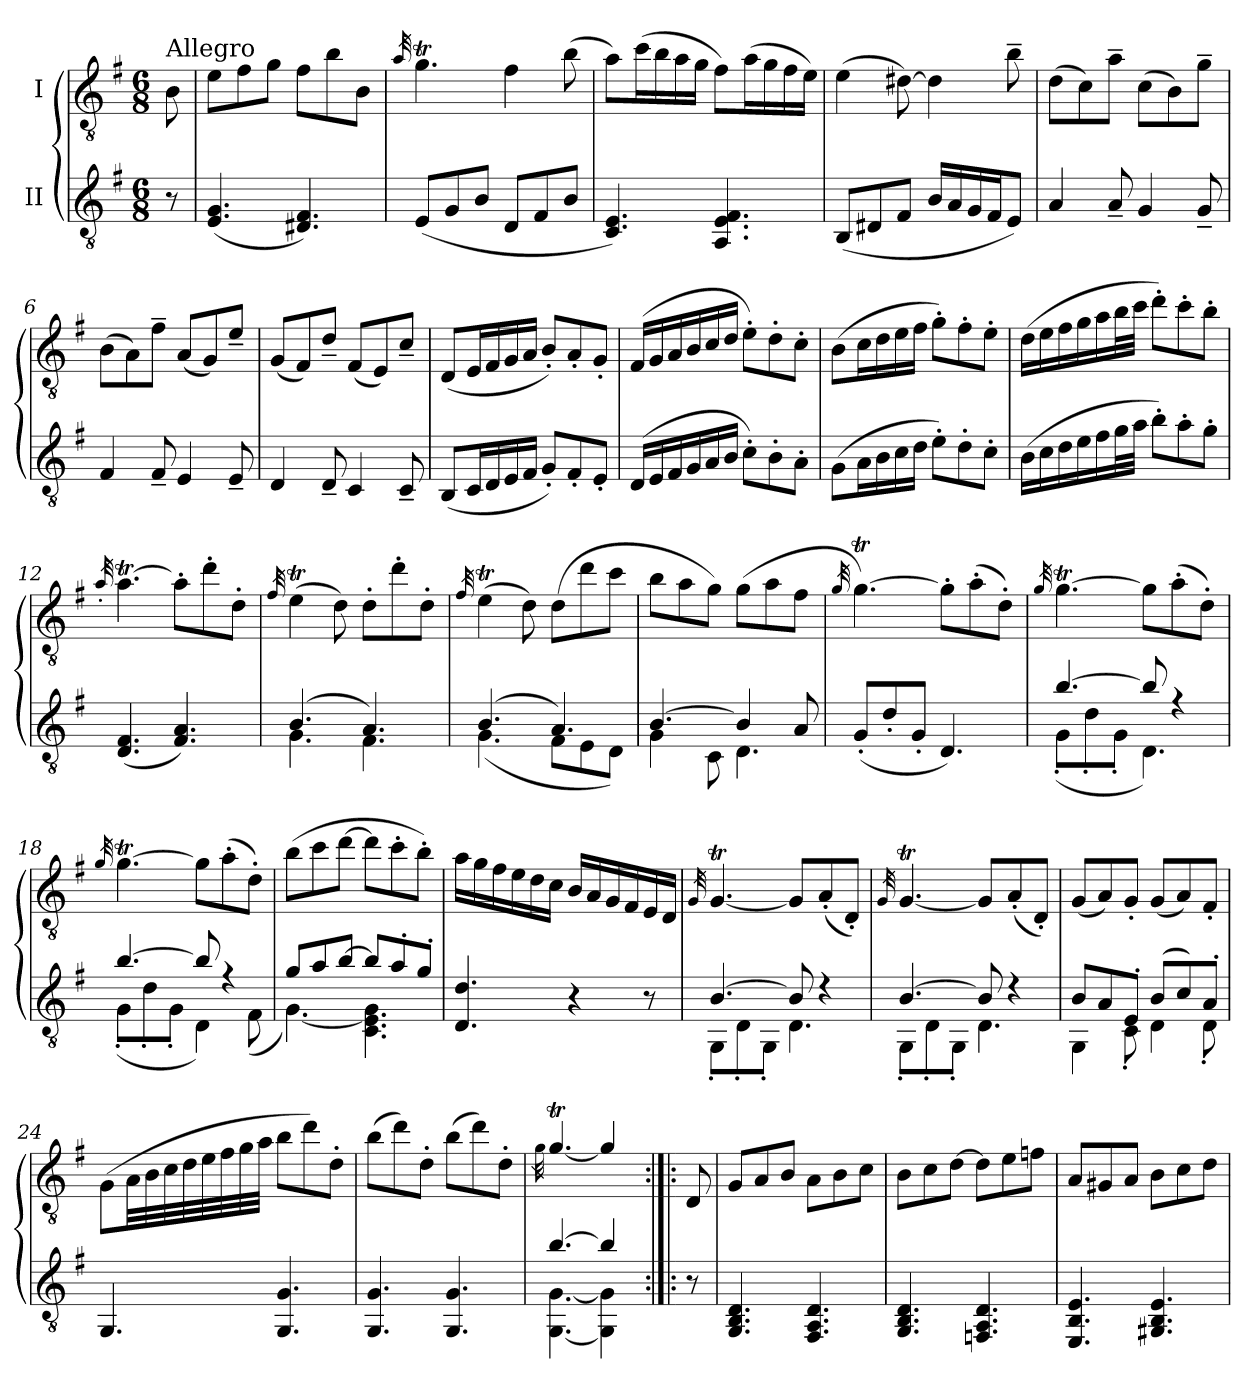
**kern	**kern
*part2	*part1
*staff2	*staff1
*I"II	*I"I
*clefGv2	*clefGv2
*k[f#]	*k[f#]
*G:	*G:
*M6/8	*M6/8
=	=
!	!LO:TX:a:t=Allegro
8r	8B\
=1	=1
(4.E/ 4.G/	8e\L
.	8f#\
.	8g\J
4.D#X/ 4.F#/)	8f#\L
.	8b\
.	8B\J
=2	=2
.	32qa/
(8E/L	4.gT\
8G/	.
8B/J	.
8D/L	4f#\
8F#/	.
8B/J	(8b\
=3	=3
4.C/ 4.E/)	8a\L)
.	(16cc\L
.	16b\
.	16a\
.	16g\JJ
4.AA/ 4.E/ 4.F#/	8f#\L)
.	(16a\L
.	16g\
.	16f#\
.	16e\JJ)
=4	=4
(8BB/L	(4e\
8D#X/	.
8F#/J	[8d#X\)
16B/LL	4d#\]
16A/	.
16G/	.
16F#/J	.
8E/J)	8b~\
!!LO:LB:g=z
=5	=5
4A/	(8d\L
.	8c\)
8A~/	8a~\J
4G/	(8c\L
.	8B\)
8G~/	8g~\J
=6	=6
4F#/	(8B\L
.	8A\)
8F#~/	8f#~\J
4E/	(8A/L
.	8G/)
8E~/	8e~/J
=7	=7
4D/	(8G/L
.	8F#/)
8D~/	8d~/J
4C/	(8F#/L
.	8E/)
8C~/	8c~/J
=8	=8
(8BB/L	(8D/L
16C/L	16E/L
16D/	16F#/
16E/	16G/
16F#/JJ	16A/JJ
8G'/L)	8B'/L)
8F#'/	8A'/
8E'/J	8G'/J
!!LO:LB:g=z
=9	=9
(16D/LL	(16F#/LL
16E/	16G/
16F#/	16A/
16G/	16B/
16A/	16c/
16B/JJ	16d/JJ
8c'\L)	8e'\L)
8B'\	8d'\
8A'\J	8c'\J
=10	=10
(8G\L	(8B\L
16A\L	16c\L
16B\	16d\
16c\	16e\
16d\JJ	16f#\JJ
8e'\L)	8g'\L)
8d'\	8f#'\
8c'\J	8e'\J
=11	=11
(16B\LL	(16d\LL
16c\	16e\
16d\	16f#\
16e\	16g\
16f#\	16a\
32g\L	32b\L
32a\JJJ	32cc\JJJ
8b'\L)	8dd'\L)
8a'\	8cc'\
8g'\J	8b'\J
=12	=12
.	32qa'/
(4.D/ 4.F#/	[4.aT\
4.F#/ 4.A/)	8a'\L]
.	8dd'\
.	8d'\J
!!LO:LB:g=z
=13	=13
.	32qf#/
*^	*
(4.B/	4.G\	(4eT\
.	.	8d\)
4.A/)	4.F#\	8d'\L
.	.	8dd'\
.	.	8d'\J
=14	=14	=14
.	.	32qf#/
(4.B/	(4.G\	(4eT\
.	.	8d\)
4.A/)	8F#\L	(8d\L
.	8E\	8dd\
.	8D\J)	8cc\J
=15	=15	=15
[4.B/	4G\	8b\L
.	.	8a\
.	8C\	8g\J)
4B/]	4.D\	(8g\L
.	.	8a\
8A/	.	8f#\J
*v	*v	*
=16	=16
.	32qg/
(8G'/L	[4.gT\)
8d'/	.
8G'/J	.
4.D/)	8g'\L]
.	(8a'\
.	8d'\J)
!!LO:LB:g=z
=17	=17
.	32qg/
*^	*
[4.b/	(8G'\L	[4.gT\
.	8d'\	.
.	8G'\J	.
8b/]	4.D\)	8g\L]
4rf	.	(8a'\
.	.	8d'\J)
=18	=18	=18
.	.	32qg/
[4.b/	(8G'\L	[4.gT\
.	8d'\	.
.	8G'\J	.
8b/]	4D\)	8g\L]
4rf	.	(8a'\
.	(8F#\	8d'\J)
=19	=19	=19
8g/L	[4.G\)	(8b\L
8a/	.	8cc\
[8b/J	.	[8dd\J
8b/L]	4.C\ 4.E\ 4.G\]	8dd\L]
8a'/	.	8cc'\
8g'/J	.	8b'\J)
*v	*v	*
=20	=20
4.D/ 4.d/	16a\LL
.	16g\
.	16f#\
.	16e\
.	16d\
.	16c\JJ
4r	16B/LL
.	16A/
.	16G/
.	16F#/
8r	16E/
.	16D/JJ
!!LO:PB:g=z
=21	=21
.	32qG/
*^	*
[4.B/	8GG'\L	[4.GT/
.	8D'\	.
.	8GG'\J	.
8B/]	4.D\	8G/L]
4r	.	(8A'/
.	.	8D'/J)
=22	=22	=22
.	.	32qG/
[4.B/	8GG'\L	[4.GT/
.	8D'\	.
.	8GG'\J	.
8B/]	4.D\	8G/L]
4r	.	(8A'/
.	.	8D'/J)
=23	=23	=23
8B/L	4GG\	(8G/L
8A/	.	8A/)
8E'/J	8C'\	8G'/J
(8B/L	4D\	(8G/L
8c/)	.	8A/)
8A'/J	8D'\	8F#'/J
*v	*v	*
=24	=24
4.GG/	(8G\L
.	32A\LL
.	32B\
.	32c\
.	32d\
.	32e\
.	32f#\
.	32g\
.	32a\JJJ
4.GG/ 4.G/	8b\L
.	8dd\)
.	8d'\J
!!LO:LB:g=z
=25	=25
4.GG/ 4.G/	(8b\L
.	8dd\)
.	8d'\J
4.GG/ 4.G/	(8b\L
.	8dd\)
.	8d'\J
=26	=26
*	*^
.	.	32qg\
*^	*	*
[4.b/	[4.GG\ [4.G\	[4.gT/	2ryy
4b/]	4GG\] 4G\]	4g/]	.
.	.	.	8ryy
*v	*v	*	*
*	*v	*v
=26X1:|!|:	=26X1:|!|:
8r	8D/
=27	=27
4.GG/ 4.BB/ 4.D/	8G/L
.	8A/
.	8B/J
4.FF#/ 4.AA/ 4.D/	8A\L
.	8B\
.	8c\J
=28	=28
4.GG/ 4.BB/ 4.D/	8B\L
.	8c\
.	[8d\J
4.FFn/ 4.AA/ 4.D/	8d\L]
.	8e\
.	8fn\J
!!LO:LB:g=z
=29	=29
4.EE/ 4.BB/ 4.E/	8A/L
.	8G#X/
.	8A/J
4.GG#X/ 4.BB/ 4.E/	8B\L
.	8c\
.	8d\J
=	=
*-	*-
